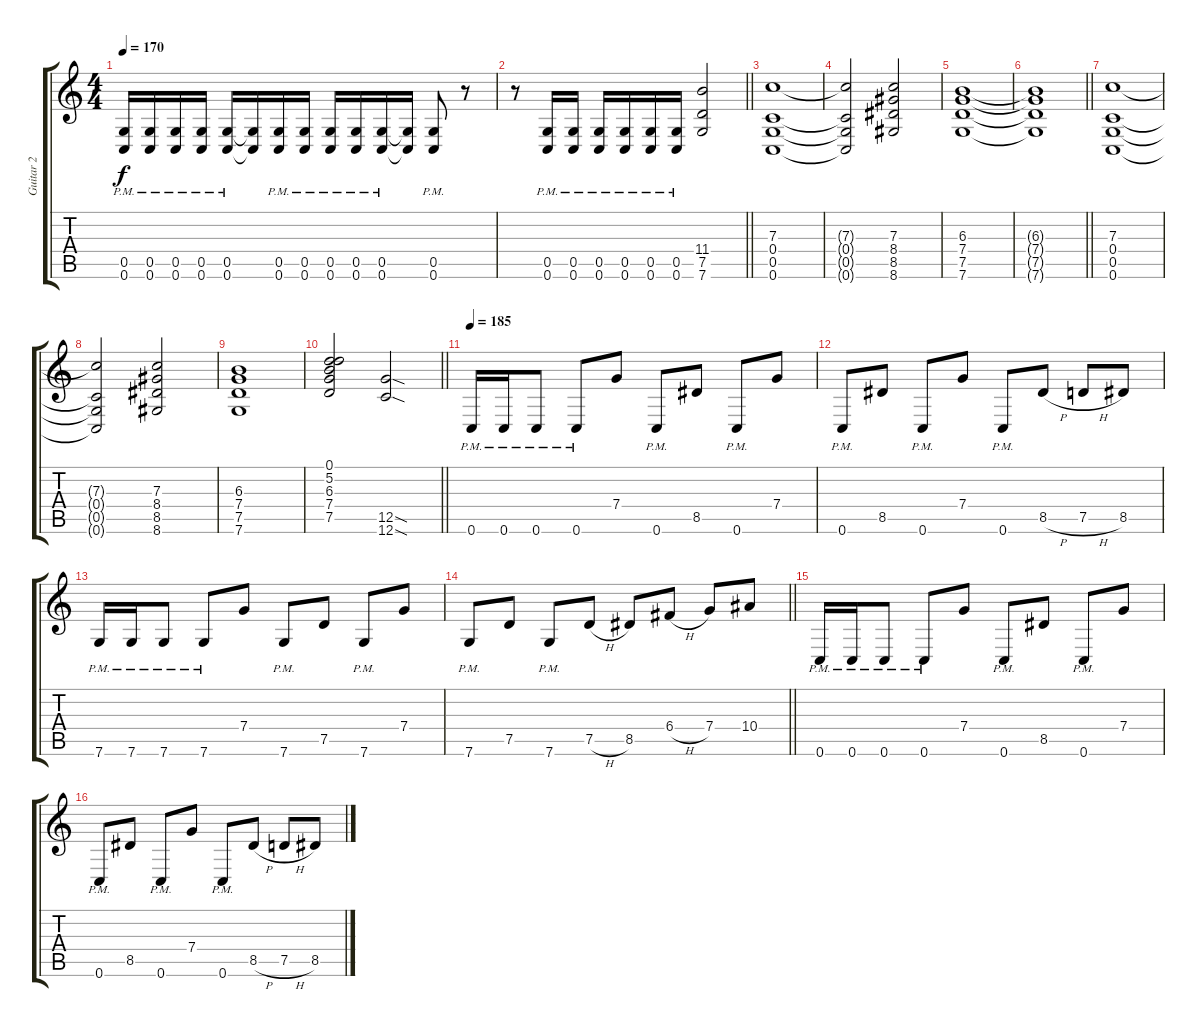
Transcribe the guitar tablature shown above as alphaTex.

\track ("Guitar 2" "Guitar 2") {instrument distortionguitar}
\staff {score tabs}
\tuning (D4 A3 F3 C3 G2 C2) {hide}
\ts (4 4)
\tempo 170
\clef g2
\ks c
(0.5{pm} 0.6{pm}).16{dy f} (0.5{pm} 0.6{pm}).16 (0.5{pm} 0.6{pm}).16 (0.5{pm} 0.6{pm}).16 (0.5{pm} 0.6{pm}).16 (0.5{t} 0.6{t}).16 (0.5{pm} 0.6{pm}).16 (0.5{pm} 0.6{pm}).16 (0.5{pm} 0.6{pm}).16 (0.5{pm} 0.6{pm}).16 (0.5{pm} 0.6{pm}).16 (0.5{t} 0.6{t}).16 (0.5{pm} 0.6{pm}).8 r.8 |
\barLineRight lightlight
r.8 (0.5{pm} 0.6{pm}).16 (0.5{pm} 0.6{pm}).16 (0.5{pm} 0.6{pm}).16 (0.5{pm} 0.6{pm}).16 (0.5{pm} 0.6{pm}).16 (0.5{pm} 0.6{pm}).16 (11.4 7.5 7.6).2 |
(7.3 0.4 0.5 0.6).1 |
(7.3{t} 0.4{t} 0.5{t} 0.6{t}).2 (7.3 8.4 8.5 8.6).2 |
(6.3 7.4 7.5 7.6).1 |
\barLineRight lightlight
(6.3{t} 7.4{t} 7.5{t} 7.6{t}).1 |
(7.3 0.4 0.5 0.6).1 |
(7.3{t} 0.4{t} 0.5{t} 0.6{t}).2 (7.3 8.4 8.5 8.6).2 |
(6.3 7.4 7.5 7.6).1 |
\barLineRight lightlight
(0.1 5.2 6.3 7.4 7.5).2 (12.5{sod} 12.6{sod}).2 |
\tempo 185
0.6{pm}.16 0.6{pm}.16 0.6{pm}.8 0.6{pm}.8 7.4.8 0.6{pm}.8 8.5.8 0.6{pm}.8 7.4.8 |
0.6{pm}.8 8.5.8 0.6{pm}.8 7.4.8 0.6{pm}.8 8.5{h}.8 7.5{h}.8 8.5.8 |
7.6{pm}.16 7.6{pm}.16 7.6{pm}.8 7.6{pm}.8 7.4.8 7.6{pm}.8 7.5.8 7.6{pm}.8 7.4.8 |
\barLineRight lightlight
7.6{pm}.8 7.5.8 7.6{pm}.8 7.5{h}.8 8.5.8 6.4{h}.8 7.4.8 10.4.8 |
0.6{pm}.16 0.6{pm}.16 0.6{pm}.8 0.6{pm}.8 7.4.8 0.6{pm}.8 8.5.8 0.6{pm}.8 7.4.8 |
0.6{pm}.8 8.5.8 0.6{pm}.8 7.4.8 0.6{pm}.8 8.5{h}.8 7.5{h}.8 8.5.8
